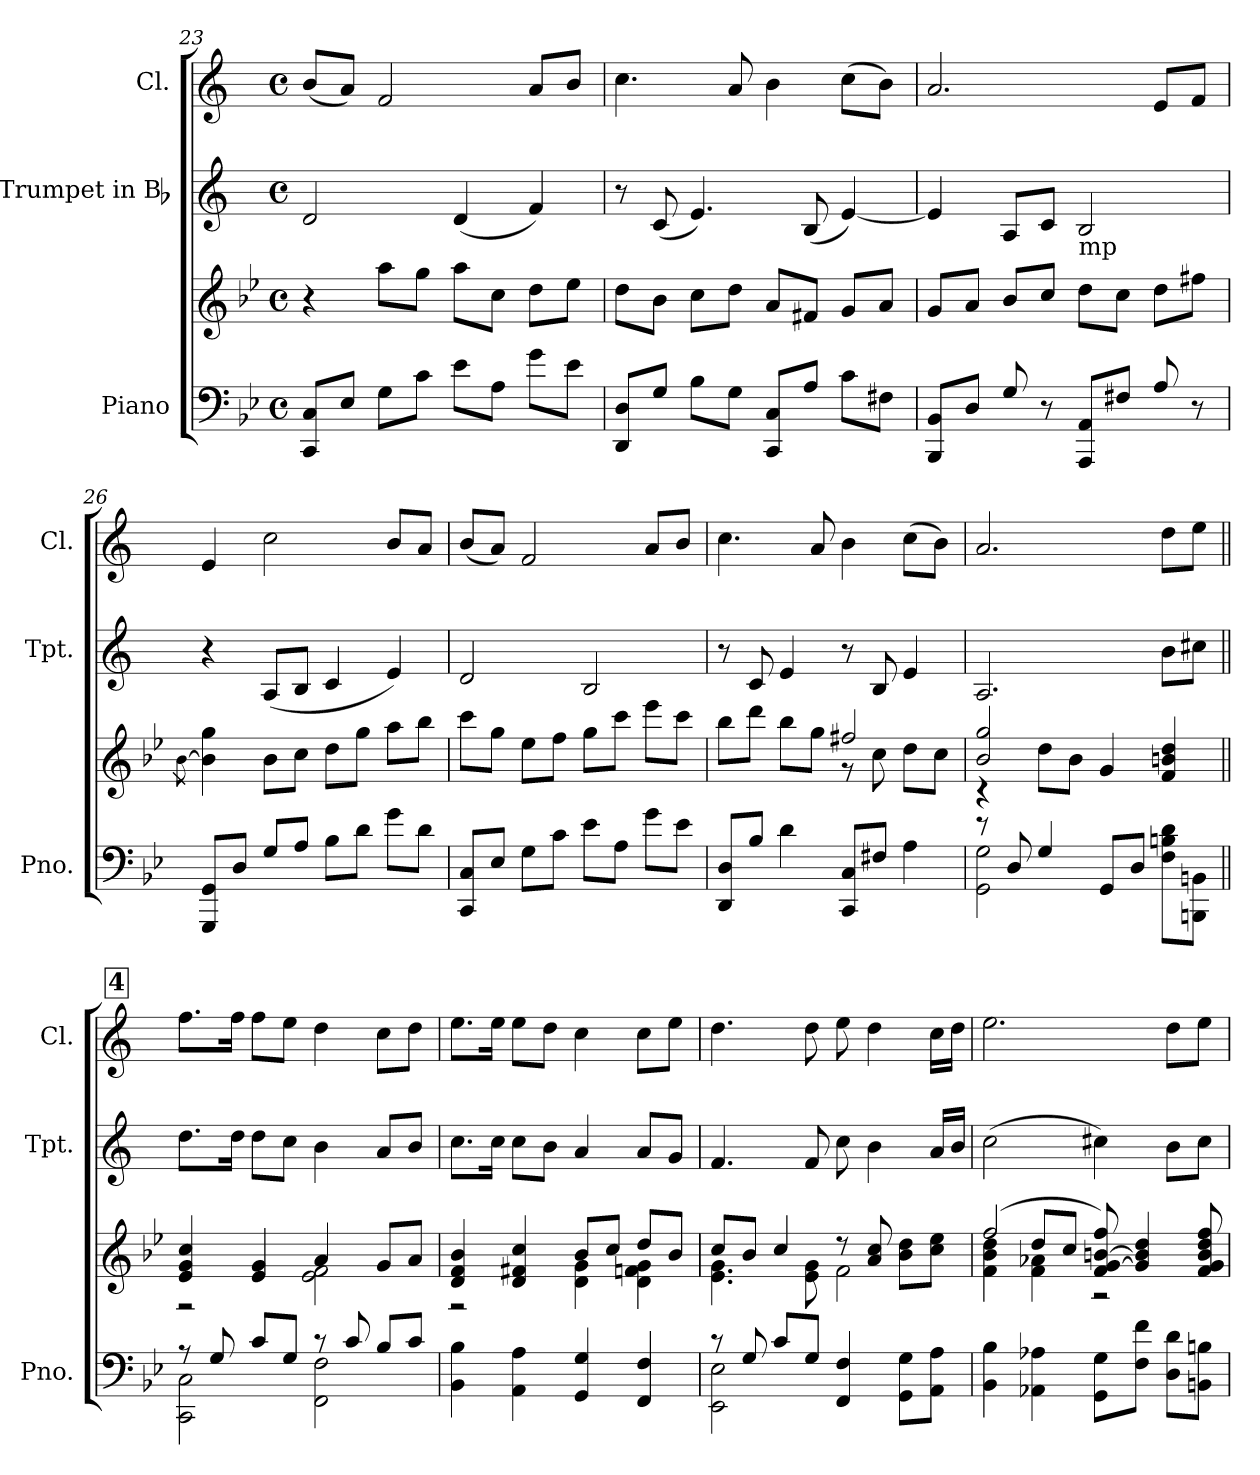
**kern	**kern	**kern	**kern
*part3	*part3	*part2	*part1
*staff4	*staff3	*staff2	*staff1
*I"Piano	*	*I"Trumpet in Bb	*I"Cl.
*I'Pno.	*	*I'Tpt.	*I'Cl.
*clefF4	*clefG2	*clefG2	*clefG2
*	*	*ITrd1c2	*ITrd1c2
*k[b-e-]	*k[b-e-]	*k[b-e-]	*k[b-e-]
*B-:	*B-:	*B-:	*B-:
*M4/4	*M4/4	*M4/4	*M4/4
*met(c)	*met(c)	*met(c)	*met(c)
=23	=23	=23	=23
8CCi/ 8Ci/L	4r	2ci/	(8ai/L
8E-i/J	.	.	8gi/J)
8Gi\L	8aai\L	.	2e-i/
8ci\J	8ggi\J	.	.
8e-i\L	8aai\L	(4ci/	.
8Ai\J	8cci\J	.	.
8gi\L	8ddi\L	4e-i/)	8gi/L
8e-i\J	8ee-i\J	.	8ai/J
=24	=24	=24	=24
8DDi/ 8Di/L	8ddi\L	8r	4.b-i\
8Gi/J	8b-i\J	(8B-i/	.
8B-i\L	8cci\L	4.di/)	.
8Gi\J	8ddi\J	.	8gi/
8CCi/ 8Ci/L	8ai/L	.	4ai\
8Ai/J	8f#Xi/J	(8Ai/	.
8ci\L	8gi/L	[<4di/)	(8b-i\L
8F#Xi\J	8ai/J	.	8ai\J)
!!LO:LB:g=z
=25	=25	=25	=25
8BBB-i/ 8BB-i/L	8gi/L	4di/]	2.gi/
8Di/J	8ai/J	.	.
8Gi/	8b-i/L	8Gi/L	.
8r	8cci/J	8B-i/J	.
!	!	!LO:TX:b:t=mp	!
8AAAi/ 8AAi/L	8ddi\L	2Ai/	.
8F#Xi/J	8cci\J	.	.
8Ai/	8ddi\L	.	8di/L
8r	8ff#Xi\J	.	8e-i/J
=26	=26	=26	=26
.	[>8qb-i\	.	.
8GGGi/ 8GGi/L	4b-i\] 4ggi	4r	4di/
8Di/J	.	.	.
8Gi/L	8b-i\L	(8Gi/L	2b-i\
8Ai/J	8cci\J	8Ai/J	.
8B-i\L	8ddi\L	4B-i/	.
8di\J	8ggi\J	.	.
8gi\L	8aai\L	4di/)	8ai/L
8di\J	8bb-i\J	.	8gi/J
=27	=27	=27	=27
8CCi/ 8Ci/L	8ccci\L	2ci/	(8ai/L
8E-i/J	8ggi\J	.	8gi/J)
8Gi\L	8ee-i\L	.	2e-i/
8ci\J	8ffi\J	.	.
8e-i\L	8ggi\L	2Ai/	.
8Ai\J	8ccci\J	.	.
8gi\L	8eee-i\L	.	8gi/L
8e-i\J	8ccci\J	.	8ai/J
!!LO:PB:g=z
=28	=28	=28	=28
*	*^	*	*
8DDi/ 8Di/L	2ryy	8bb-i\L	8r	4.b-i\
8B-i/J	.	8dddi\J	8B-i/	.
4di\	.	8bb-i\L	4di/	.
.	.	8ggi\J	.	8gi/
8CCi/ 8Ci/L	2ff#Xi/	8r	8r	4ai\
8F#Xi/J	.	8cci\	8Ai/	.
4Ai\	.	8ddi\L	4di/	(8b-i\L
.	.	8cci\J	.	8ai\J)
=29	=29	=29	=29	=29
*^	*	*	*	*
8r	2GGi\ 2Gi	2b-i/ 2ggi	4r	2.Gi/	2.gi/
8Di/	.	.	.	.	.
4Gi/	.	.	8ddi\L	.	.
.	.	.	8b-i\J	.	.
8GGi/L	2ryy	4gi/	2ryy	.	.
8Di/J	.	.	.	.	.
8Fi\ 8Bni\ 8di\L	.	4fi/ 4bni 4ddi	.	8ai\L	8cci\L
8BBBni\ 8BBni\J	.	.	.	8bni\J	8ddi\J
!!LO:REH:place=s1:B:color=#000000:enc=box:fs=14.0049:t=4
=30||	=30||	=30||	=30||	=30||	=30||
8r	2CCi\ 2Ci	4e-i/ 4gi 4cci	2r	8.cci\L	8.ee-i\L
8Gi/	.	.	.	.	.
.	.	.	.	16cci\Jk	16ee-i\Jk
8ci/L	.	4e-i/ 4gi	.	8cci\L	8ee-i\L
8Gi/J	.	.	.	8b-i\J	8ddi\J
8r	2FFi\ 2Fi	4ai/	2e-i\ 2fi	4ai\	4cci\
8ci/	.	.	.	.	.
8B-i/L	.	8gi/L	.	8gi/L	8b-i\L
8ci/J	.	8ai/J	.	8ai/J	8cci\J
*v	*v	*	*	*	*
!!LO:LB:g=z
=31	=31	=31	=31	=31
4BB-i\ 4B-i	4di/ 4fi 4b-i	2r	8.b-i\L	8.ddi\L
.	.	.	16b-i\Jk	16ddi\Jk
4AAi\ 4Ai	4di/ 4f#Xi 4cci	.	8b-i\L	8ddi\L
.	.	.	8ai\J	8cci\J
4GGi/ 4Gi	8b-i/L	4di\ 4gi	4gi/	4b-i\
.	8cci/J	.	.	.
4FFi/ 4Fi	8ddi/L	4di\ 4fni 4gi	8gi/L	8b-i\L
.	8b-i/J	.	8fi/J	8ddi\J
=32	=32	=32	=32	=32
*^	*	*	*	*
8r	2EE-i\ 2E-i	8cci/L	4.e-i\ 4.gi	4.e-i/	4.cci\
8Gi/	.	8b-i/J	.	.	.
8ci/L	.	4cci/	.	.	.
8Gi/J	.	.	8e-i\ 8gi	8e-i/	8cci\
4FFi/ 4Fi	2ryy	8r	2fi\	8b-i\	8ddi\
.	.	8ai/ 8cci	.	4ai\	4cci\
8GGi\ 8Gi\L	.	8b-i\ 8ddi\L	.	.	.
8AAi\ 8Ai\J	.	8cci\ 8ee-i\J	.	16gi/LL	16b-i\LL
.	.	.	.	16ai/JJ	16cci\JJ
*v	*v	*	*	*	*
=33	=33	=33	=33	=33
*	*	*^	*	*
4BB-i\ 4B-i	(2ffi/	4fi\ 4b-i 4ddi	4ryy	(2b-i\	2.ddi\
4AA-Xi\ 4A-Xi	.	4fi\ 4a-Xi	8ddi/L	.	.
.	.	.	8cci/J	.	.
8GGi\ 8Gi\L	8fi/ [>8gi [>8bni 8ffi)	2r	2ryy	4bni\)	.
8Fi\ 8fi\J	4gi/] 4bi] 4ddi	.	.	.	.
8Di\ 8di\L	.	.	.	8ai\L	8cci\L
8BBni\ 8Bni\J	8fi/ 8gi 8bi 8ddi 8ffi	.	.	8bi\J	8ddi\J
*	*v	*v	*v	*	*
=	=	=	=
*-	*-	*-	*-
